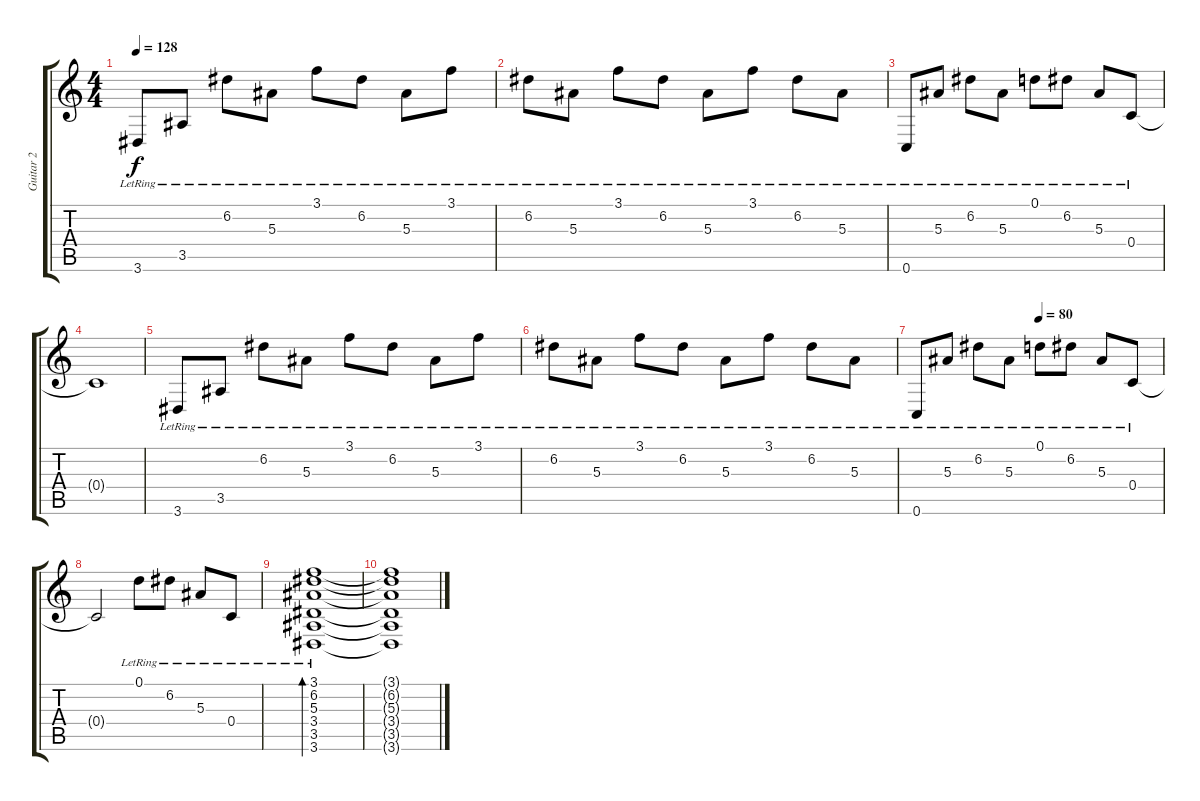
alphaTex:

\track ("Guitar 2" "Guitar 2") {instrument electricguitarjazz}
\staff {score tabs}
\tuning (D4 A3 F3 C3 G2 C2) {hide}
\ts (4 4)
\tempo 128
\clef g2
\ks c
3.6{lr}.8{dy f volume 16 instrument electricguitarjazz} 3.5{lr}.8 6.2{lr}.8 5.3{lr}.8 3.1{lr}.8 6.2{lr}.8 5.3{lr}.8 3.1{lr}.8 |
6.2{lr}.8 5.3{lr}.8 3.1{lr}.8 6.2{lr}.8 5.3{lr}.8 3.1{lr}.8 6.2{lr}.8 5.3{lr}.8 |
0.6{lr}.8 5.3{lr}.8 6.2{lr}.8 5.3{lr}.8 0.1{lr}.8 6.2{lr}.8 5.3{lr}.8 0.4{lr}.8 |
0.4{t}.1 |
3.6{lr}.8 3.5{lr}.8 6.2{lr}.8 5.3{lr}.8 3.1{lr}.8 6.2{lr}.8 5.3{lr}.8 3.1{lr}.8 |
6.2{lr}.8 5.3{lr}.8 3.1{lr}.8 6.2{lr}.8 5.3{lr}.8 3.1{lr}.8 6.2{lr}.8 5.3{lr}.8 |
\tempo (80 0.5)
0.6{lr}.8 5.3{lr}.8 6.2{lr}.8 5.3{lr}.8 0.1{lr}.8 6.2{lr}.8 5.3{lr}.8 0.4{lr}.8 |
0.4{t}.2 0.1{lr}.8 6.2{lr}.8 5.3{lr}.8 0.4{lr}.8 |
(3.1{lr} 6.2{lr} 5.3{lr} 3.4{lr} 3.5{lr} 3.6{lr}).1{bd 240} |
(3.1{t} 6.2{t} 5.3{t} 3.4{t} 3.5{t} 3.6{t}).1
